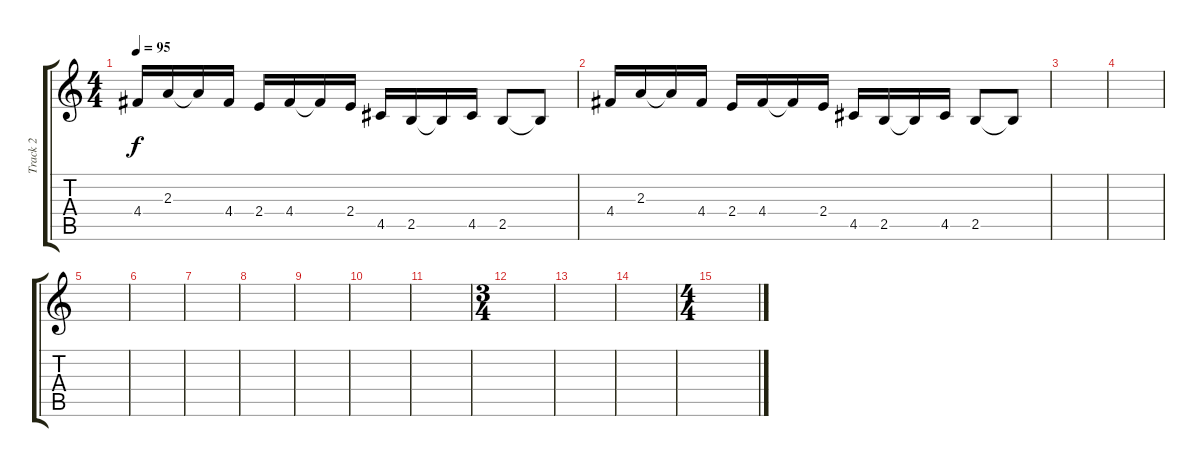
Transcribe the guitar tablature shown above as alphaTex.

\track ("Track 2" "Track 2") {instrument distortionguitar}
\staff {score tabs}
\tuning (E4 B3 G3 D3 A2 E2) {hide}
\ts (4 4)
\tempo 95
\clef g2
\ks c
4.4.16{dy f} 2.3.16 2.3{t}.16 4.4.16 2.4.16 4.4.16 4.4{t}.16 2.4.16 4.5.16 2.5.16 2.5{t}.16 4.5.16 2.5.8 2.5{t}.8 |
4.4.16 2.3.16 2.3{t}.16 4.4.16 2.4.16 4.4.16 4.4{t}.16 2.4.16 4.5.16 2.5.16 2.5{t}.16 4.5.16 2.5.8 2.5{t}.8 |
|
|
|
|
|
|
|
|
|
\ts (3 4)
|
|
|
\ts (4 4)
